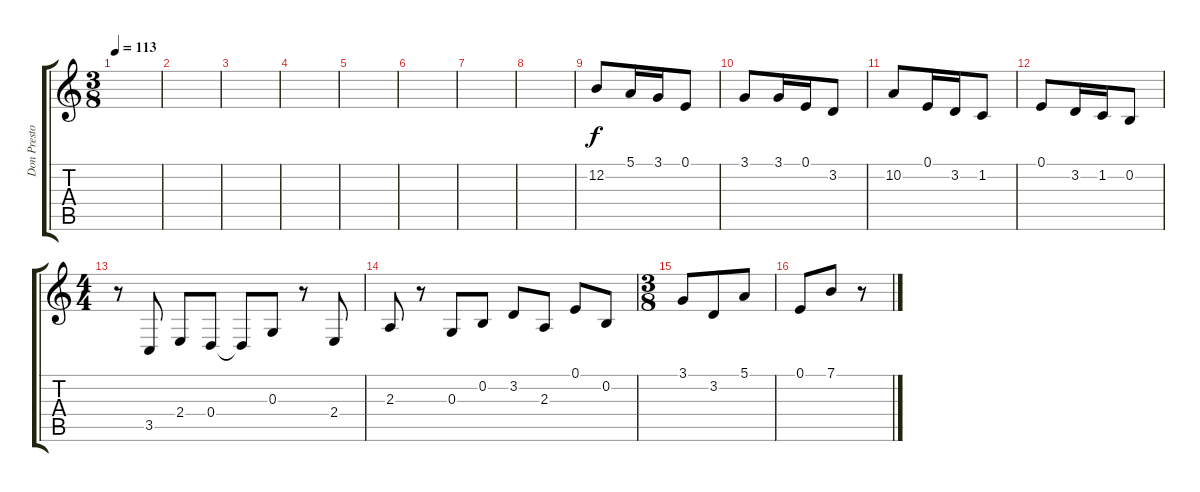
\track ("Don Preston" "Don Presto") {instrument electricgrandpiano}
\staff {score tabs}
\tuning (E4 B3 G3 D3 A2 E2) {hide}
\ts (3 8)
\tempo 113
\clef g2
\ks c
|
|
|
|
|
|
|
|
12.2.8 5.1.16 3.1.16 0.1.8 |
3.1.8 3.1.16 0.1.16 3.2.8 |
10.2.8 0.1.16 3.2.16 1.2.8 |
0.1.8 3.2.16 1.2.16 0.2.8 |
\ts (4 4)
r.8 3.5.8 2.4.8 0.4.8 0.4{t}.8 0.3.8 r.8 2.4.8 |
2.3.8 r.8 0.3.8 0.2.8 3.2.8 2.3.8 0.1.8 0.2.8 |
\ts (3 8)
3.1.8 3.2.8 5.1.8 |
0.1.8 7.1.8 r.8
